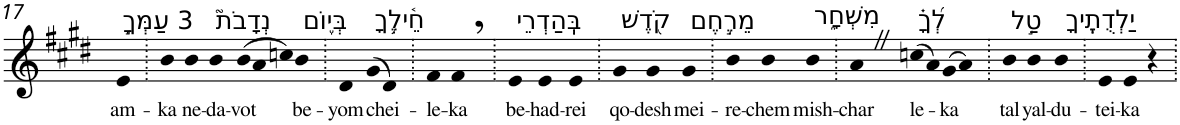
**kern	**text
*part1	*part1
*staff1	*staff1
*I"Piano	*
*I'Pno	*
!!LO:PB:g=z
*clefG2	*
*k[f#c#g#d#]	*
*E:	*
=17	=17
!LO:TX:a:t=3 עַמְּךָ֣	!
!	!LO:LY:b
4e	am-
=18.	=18.
!	!LO:LY:b
4b	-ka
!LO:TX:a:t=נְדָבֹת֮	!
!	!LO:LY:b
4b	ne-
!	!LO:LY:b
4b	-da-
*Xtuplet	*
!	!LO:LY:b
(>12b	-vot
12a	.
12ccn)	.
!LO:TX:a:t=בְּי֪וֹם	!
!	!LO:LY:b
4b	be-
=19.	=19.
!	!LO:LY:b
4d#	-yom
!LO:TX:a:t=חֵ֫ילֶ֥ךָ	!
!	!LO:LY:b
(>8g#	chei-
8d#)	.
=20.	=20.
!	!LO:LY:b
4f#	-le-
!	!LO:LY:b
4f#,	-ka
=21.	=21.
!LO:TX:a:t=בְּֽהַדְרֵי	!
!	!LO:LY:b
4e	be-
!	!LO:LY:b
4e	-had-
!	!LO:LY:b
4e	-rei
=22.	=22.
!LO:TX:a:t=קֹ֭דֶשׁ	!
!	!LO:LY:b
4g#	qo-
!	!LO:LY:b
4g#	-desh
!LO:TX:a:t=מֵרֶ֣חֶם	!
!	!LO:LY:b
4g#	mei-
=23.	=23.
!	!LO:LY:b
4b	-re-
!	!LO:LY:b
4b	-chem
!LO:TX:a:t=מִשְׁחָ֑ר	!
!	!LO:LY:b
4b	mish-
=24.	=24.
!	!LO:LY:b
4aZ	-char
!LO:TX:a:t=לְ֝ךָ֗	!
!	!LO:LY:b
(>8ccn	le-
8a)	.
!	!LO:LY:b
(>8g#	-ka
8a)	.
=25.	=25.
!LO:TX:a:t=טַ֣ל	!
!	!LO:LY:b
4b	tal
!LO:TX:a:t=יַלְדֻתֶֽיךָ	!
!	!LO:LY:b
4b	yal-
!	!LO:LY:b
4b	-du-
=26.	=26.
!	!LO:LY:b
4e	-tei-
!	!LO:LY:b
4e	-ka
4r	.
=.	=.
*-	*-
